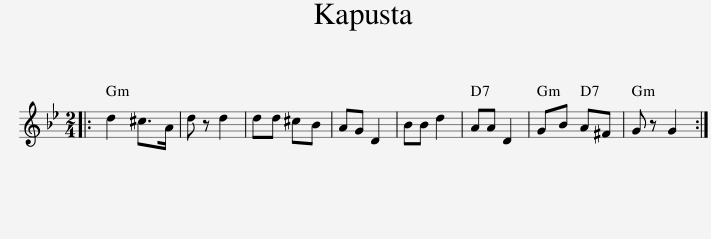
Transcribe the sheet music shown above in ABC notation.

X:1
L:1/8
M:2/4
I:linebreak $
K:Gmin
V:1 treble
V:1
|: d2 ^c>A | d z d2 | dd ^cB | AG D2 | BB d2 | %5
 AA D2 | GB A^F | G z G2 :| %8
